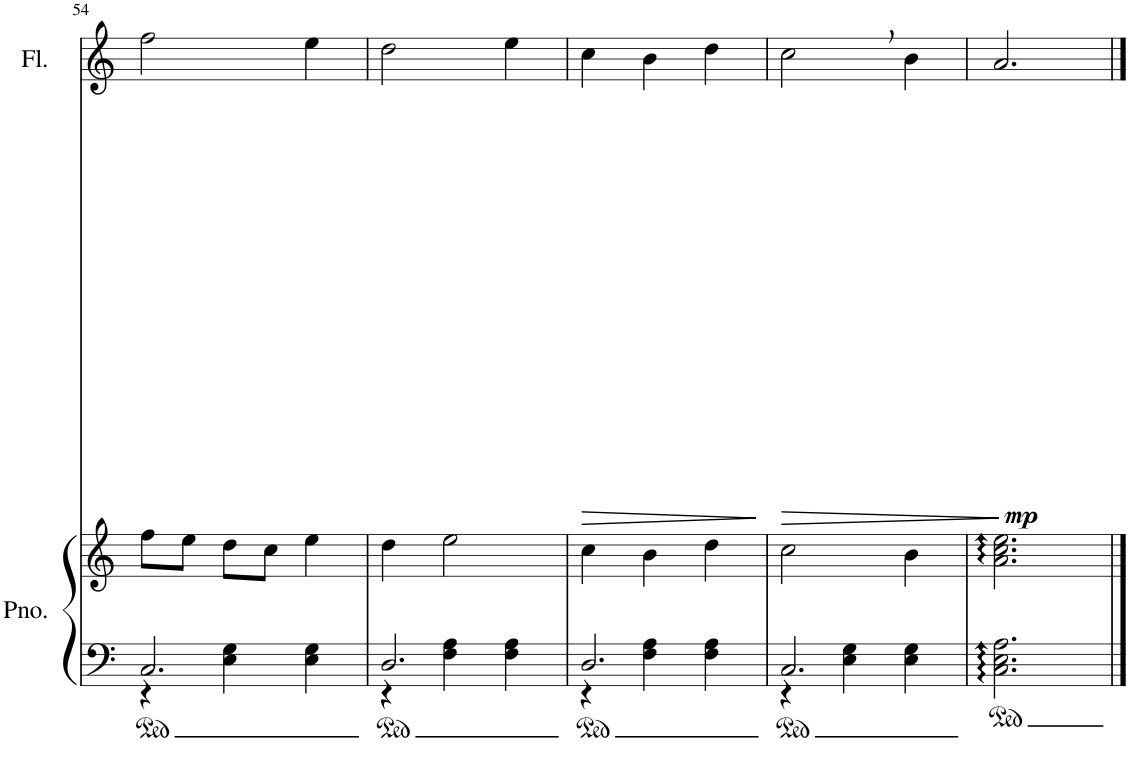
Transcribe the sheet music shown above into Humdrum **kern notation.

**kern	**kern	**kern	**dynam
*part2	*part2	*part1	*part1
*staff3	*staff2	*staff1	*staff1
*I"Piano	*	*I"Flute	*
*I'Pno.	*	*I'Fl.	*
!!LO:PB:g=z
*clefF4	*clefG2	*clefG2	*
*k[]	*k[]	*k[]	*
*M3/4	*M3/4	*M3/4	*
=54	=54	=54	=54
*^	*	*	*
2.C/	4r	8ff\L	2ff\	.
.	.	8ee\J	.	.
.	4E\ 4G\	8dd\L	.	.
.	.	8cc\J	.	.
.	4E\ 4G\	4ee\	4ee\	.
=55	=55	=55	=55	=55
2.D/	4r	4dd\	2dd\	.
.	4F\ 4A\	2ee\	.	.
.	4F\ 4A\	.	4ee\	.
=56	=56	=56	=56	=56
!	!	!	!	!LO:HP:b
2.D/	4r	4cc\	4cc\	>
.	4F\ 4A\	4b\	4b\	.
.	4F\ 4A\	4dd\	4dd\	.
*v	*v	*	*	*
.	.	.	]
=57	=57	=57	=57
*^	*	*	*
!	!	!	!	!LO:HP:b
2.C/	4r	2cc\	2cc,\	>
.	4E\ 4G\	.	.	.
.	4E\ 4G\	4b\	4b\	.
*v	*v	*	*	*
.	.	.	]
=58	=58	=58	=58
!	!	!	!LO:DY:b
2.C\: 2.E\: 2.A\:	2.a\: 2.cc\: 2.ee\:	2.a/	mp
==	==	==	==
*-	*-	*-	*-
